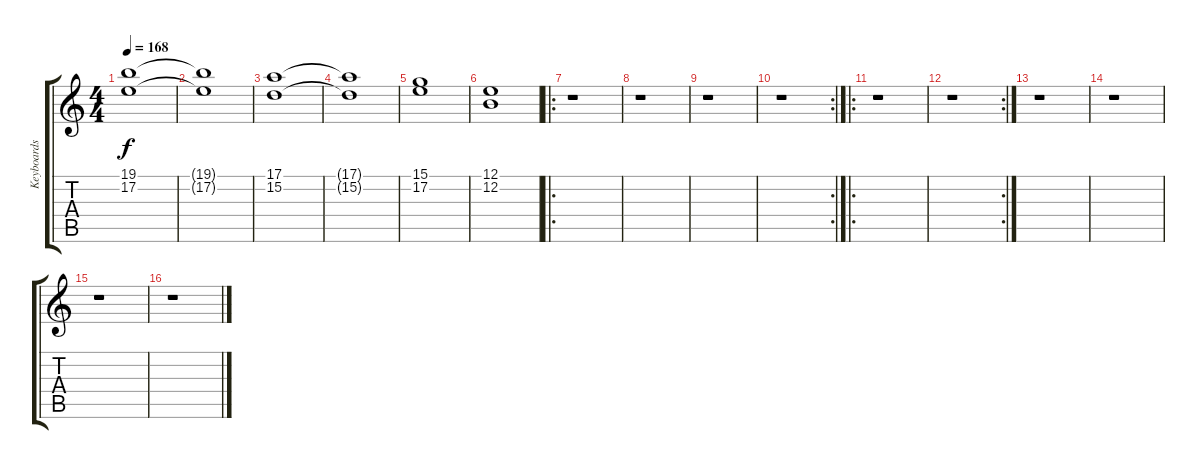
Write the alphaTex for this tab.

\track ("Keyboards" "Keyboards") {instrument synthstrings1}
\staff {score tabs}
\tuning (E4 B3 G3 D3 A2 E2) {hide}
\ts (4 4)
\tempo 168
\clef g2
\ks c
(19.1{t} 17.2{t}).1{dy f} |
(19.1{t} 17.2{t}).1 |
(17.1 15.2).1 |
(17.1{t} 15.2{t}).1 |
(15.1 17.2).1 |
(12.1 12.2).1 |
\ro
r.1 |
r.1 |
r.1 |
\rc 2
r.1 |
\ro
r.1 |
\rc 2
r.1 |
r.1 |
r.1 |
r.1 |
r.1
